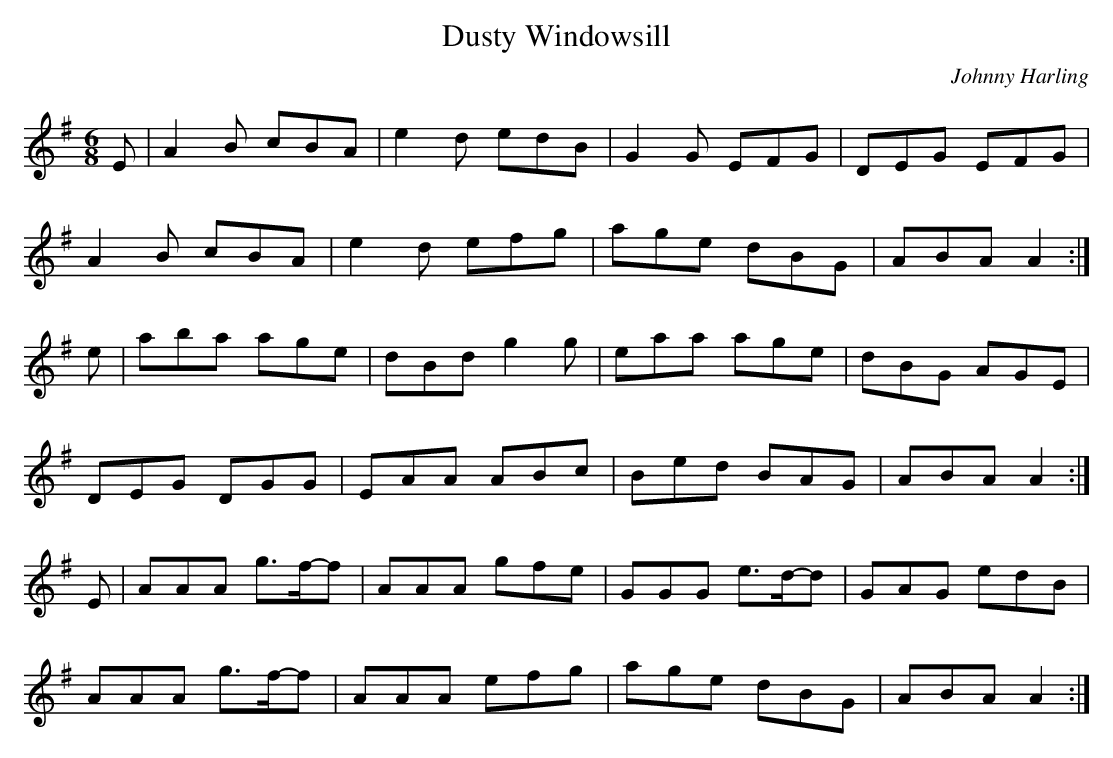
X:1
T: Dusty Windowsill
C: Johnny Harling
M: 6/8
L: 1/8
K: Ador
E | A2 B cBA | e2 d edB | G2 G EFG | DEG EFG |
A2 B cBA | e2 d efg | age dBG | ABA A2 :|
e | aba age | dBd g2 g | eaa age | dBG AGE |
DEG DGG | EAA ABc | Bed BAG | ABA A2 :|
E | AAA g>f-f | AAA gfe | GGG e>d-d | GAG edB |
AAA g>f-f | AAA efg | age dBG | ABA A2 :|
